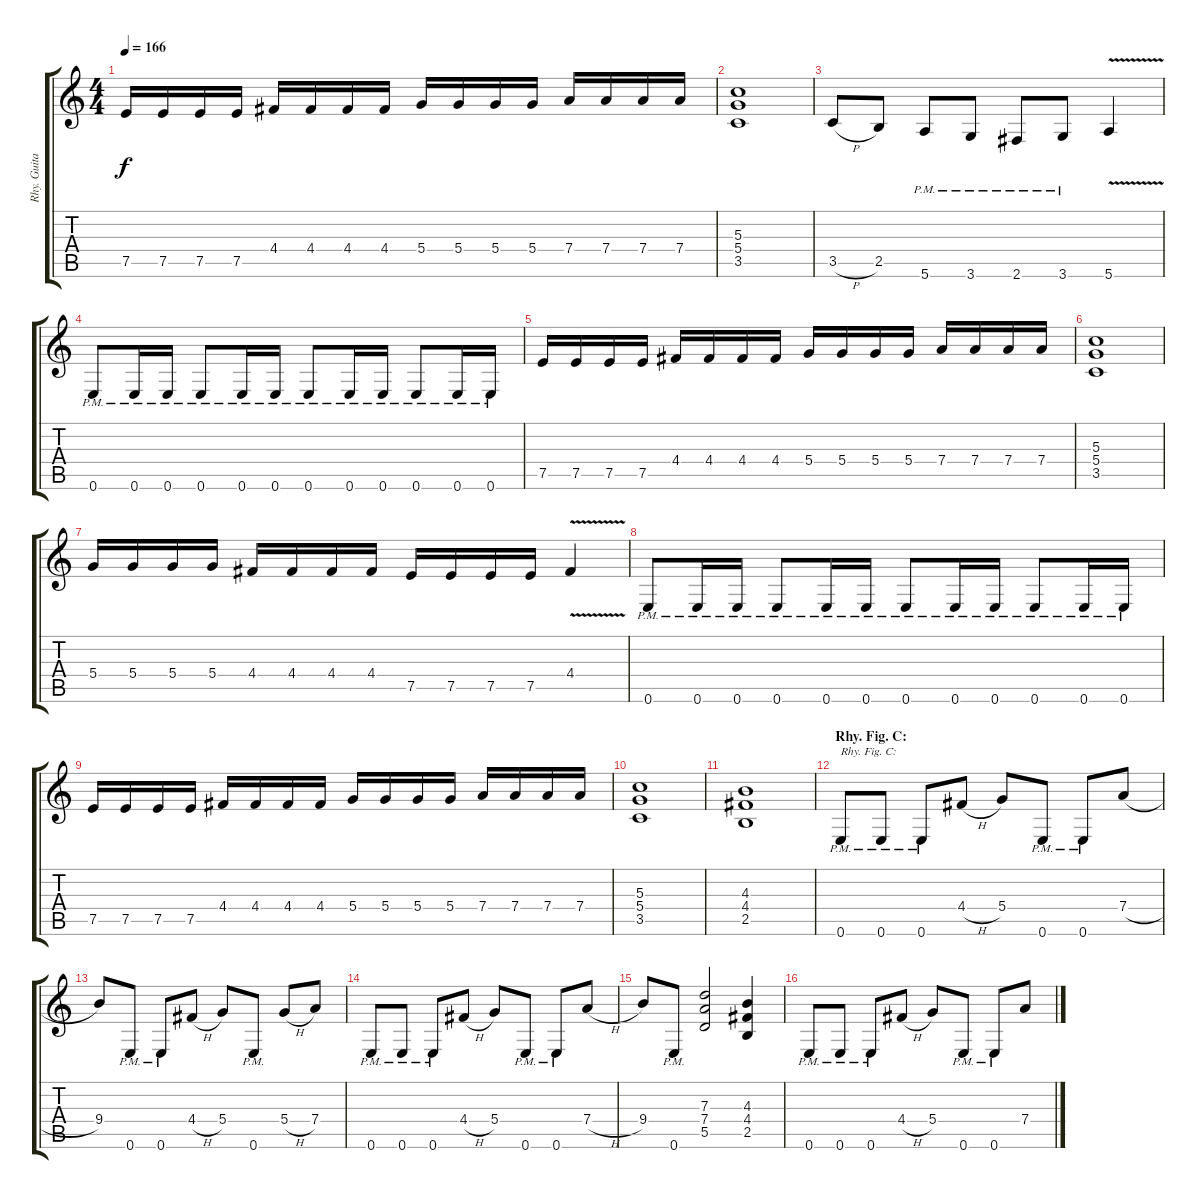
\track ("Rhy. Guitar I" "Rhy. Guita") {instrument distortionguitar}
\staff {score tabs}
\tuning (E4 B3 G3 D3 A2 E2) {hide}
\ts (4 4)
\tempo 166
\clef g2
\ks c
7.5.16{dy f} 7.5.16 7.5.16 7.5.16 4.4.16 4.4.16 4.4.16 4.4.16 5.4.16 5.4.16 5.4.16 5.4.16 7.4.16 7.4.16 7.4.16 7.4.16 |
(5.3 5.4 3.5).1 |
3.5{h}.8 2.5.8 5.6{pm}.8 3.6{pm}.8 2.6{pm}.8 3.6{pm}.8 5.6{v}.4 |
0.6{pm}.8 0.6{pm}.16 0.6{pm}.16 0.6{pm}.8 0.6{pm}.16 0.6{pm}.16 0.6{pm}.8 0.6{pm}.16 0.6{pm}.16 0.6{pm}.8 0.6{pm}.16 0.6{pm}.16 |
7.5.16 7.5.16 7.5.16 7.5.16 4.4.16 4.4.16 4.4.16 4.4.16 5.4.16 5.4.16 5.4.16 5.4.16 7.4.16 7.4.16 7.4.16 7.4.16 |
(5.3 5.4 3.5).1 |
5.4.16 5.4.16 5.4.16 5.4.16 4.4.16 4.4.16 4.4.16 4.4.16 7.5.16 7.5.16 7.5.16 7.5.16 4.4{v}.4 |
0.6{pm}.8 0.6{pm}.16 0.6{pm}.16 0.6{pm}.8 0.6{pm}.16 0.6{pm}.16 0.6{pm}.8 0.6{pm}.16 0.6{pm}.16 0.6{pm}.8 0.6{pm}.16 0.6{pm}.16 |
7.5.16 7.5.16 7.5.16 7.5.16 4.4.16 4.4.16 4.4.16 4.4.16 5.4.16 5.4.16 5.4.16 5.4.16 7.4.16 7.4.16 7.4.16 7.4.16 |
(5.3 5.4 3.5).1 |
(4.3 4.4 2.5).1 |
\section ("" "Rhy. Fig. C:")
0.6{pm}.8{txt "Rhy. Fig. C:"} 0.6{pm}.8 0.6{pm}.8 4.4{h}.8 5.4.8 0.6{pm}.8 0.6{pm}.8 7.4{h}.8 |
9.4.8 0.6{pm}.8 0.6{pm}.8 4.4{h}.8 5.4.8 0.6{pm}.8 5.4{h}.8 7.4.8 |
0.6{pm}.8 0.6{pm}.8 0.6{pm}.8 4.4{h}.8 5.4.8 0.6{pm}.8 0.6{pm}.8 7.4{h}.8 |
9.4.8 0.6{pm}.8 (7.3 7.4 5.5).2 (4.3 4.4 2.5).4 |
0.6{pm}.8 0.6{pm}.8 0.6{pm}.8 4.4{h}.8 5.4.8 0.6{pm}.8 0.6{pm}.8 7.4{h}.8
